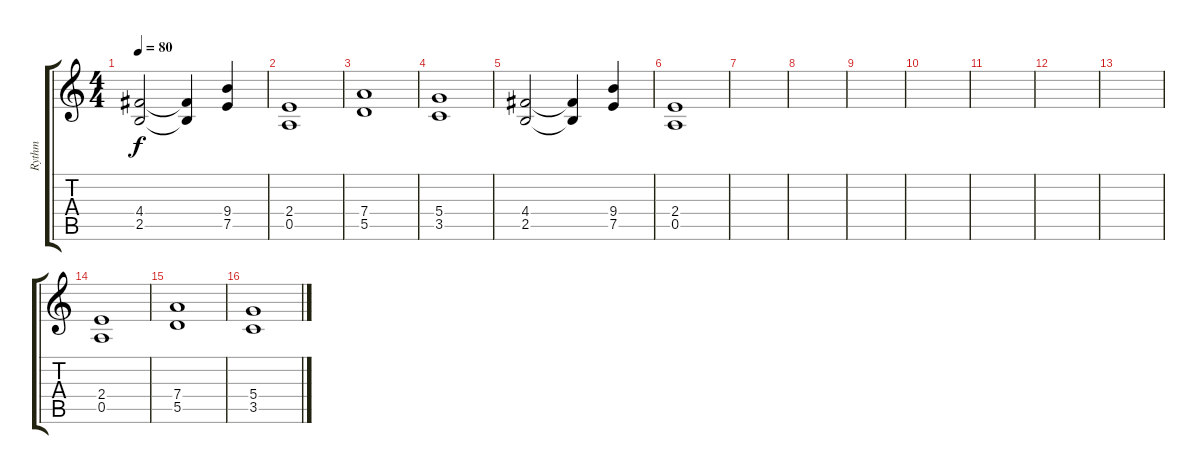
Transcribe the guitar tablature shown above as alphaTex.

\track ("Rythm" "Rythm") {instrument overdrivenguitar}
\staff {score tabs}
\tuning (E4 B3 G3 D3 A2 E2) {hide}
\ts (4 4)
\tempo 80
\clef g2
\ks c
(4.4 2.5).2{dy f} (4.4{t} 2.5{t}).4 (9.4 7.5).4 |
(2.4 0.5).1 |
(7.4 5.5).1 |
(5.4 3.5).1 |
(4.4 2.5).2 (4.4{t} 2.5{t}).4 (9.4 7.5).4 |
(2.4 0.5).1 |
|
|
|
|
|
|
|
(2.4 0.5).1 |
(7.4 5.5).1 |
(5.4 3.5).1
